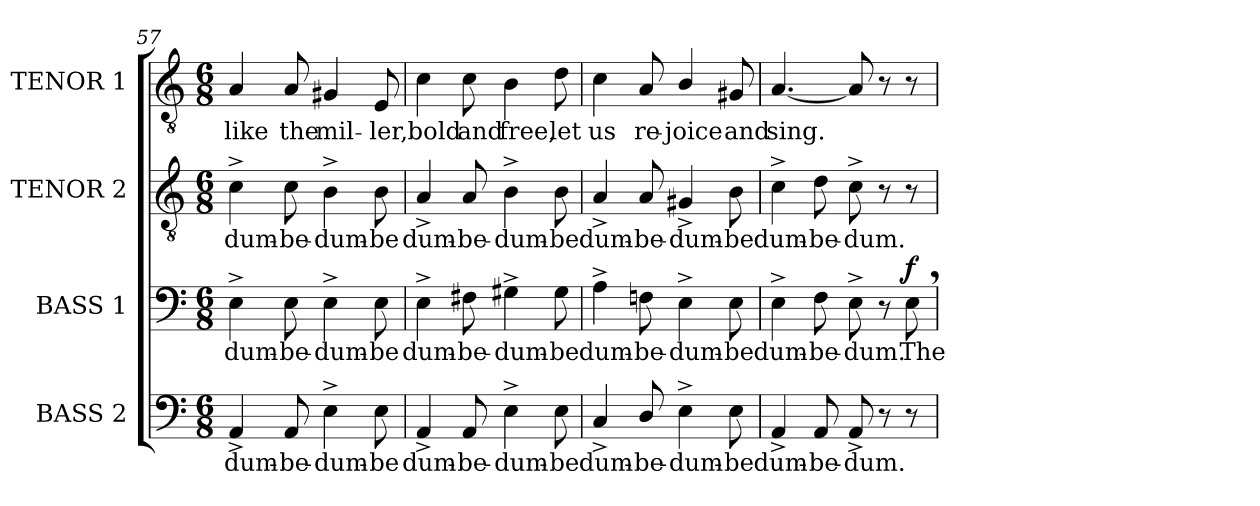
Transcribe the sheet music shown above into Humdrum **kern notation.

**kern	**text	**kern	**text	**dynam	**kern	**text	**kern	**text
*part4	*part4	*part3	*part3	*part3	*part2	*part2	*part1	*part1
*staff4	*staff4	*staff3	*staff3	*staff3	*staff2	*staff2	*staff1	*staff1
*I"BASS 2	*	*I"BASS 1	*	*	*I"TENOR 2	*	*I"TENOR 1	*
*I'B. 2	*	*I'B. 1	*	*	*I'T. 2	*	*I'T. 1	*
*clefF4	*	*clefF4	*	*	*clefGv2	*	*clefGv2	*
*	*	*	*	*	*ITrd7c12	*	*ITrd7c12	*
*k[]	*	*k[]	*	*	*k[]	*	*k[]	*
*a:	*	*a:	*	*	*a:	*	*a:	*
*M6/8	*	*M6/8	*	*	*M6/8	*	*M6/8	*
=57	=57	=57	=57	=57	=57	=57	=57	=57
!	!LO:LY:b:color=#000000	!	!	!	!	!	!	!
!	!	!	!LO:LY:b:color=#000000	!	!	!	!	!
!	!	!	!	!	!	!LO:LY:b:color=#000000	!	!
!	!	!	!	!	!	!	!	!LO:LY:b:color=#000000
4AA^i/	dum-	4E^i\	dum-	.	4C^i\	dum-	4AAi/	like
!	!LO:LY:b:color=#000000	!	!	!	!	!	!	!
!	!	!	!LO:LY:b:color=#000000	!	!	!	!	!
!	!	!	!	!	!	!LO:LY:b:color=#000000	!	!
!	!	!	!	!	!	!	!	!LO:LY:b:color=#000000
8AAi/	-be-	8Ei\	-be-	.	8Ci\	-be-	8AAi/	the
!	!LO:LY:b:color=#000000	!	!	!	!	!	!	!
!	!	!	!LO:LY:b:color=#000000	!	!	!	!	!
!	!	!	!	!	!	!LO:LY:b:color=#000000	!	!
!	!	!	!	!	!	!	!	!LO:LY:b:color=#000000
4E^i\	-dum-	4E^i\	-dum-	.	4BB^i\	-dum-	4GG#Xi/	mil-
!	!LO:LY:b:color=#000000	!	!	!	!	!	!	!
!	!	!	!LO:LY:b:color=#000000	!	!	!	!	!
!	!	!	!	!	!	!LO:LY:b:color=#000000	!	!
!	!	!	!	!	!	!	!	!LO:LY:b:color=#000000
8Ei\	-be	8Ei\	-be	.	8BBi\	-be	8EEi/	-ler,
=58	=58	=58	=58	=58	=58	=58	=58	=58
!	!LO:LY:b:color=#000000	!	!	!	!	!	!	!
!	!	!	!LO:LY:b:color=#000000	!	!	!	!	!
!	!	!	!	!	!	!LO:LY:b:color=#000000	!	!
!	!	!	!	!	!	!	!	!LO:LY:b:color=#000000
4AA^i/	dum-	4E^i\	dum-	.	4AA^i/	dum-	4Ci\	bold
!	!LO:LY:b:color=#000000	!	!	!	!	!	!	!
!	!	!	!LO:LY:b:color=#000000	!	!	!	!	!
!	!	!	!	!	!	!LO:LY:b:color=#000000	!	!
!	!	!	!	!	!	!	!	!LO:LY:b:color=#000000
8AAi/	-be-	8F#Xi\	-be-	.	8AAi/	-be-	8Ci\	and
!	!LO:LY:b:color=#000000	!	!	!	!	!	!	!
!	!	!	!LO:LY:b:color=#000000	!	!	!	!	!
!	!	!	!	!	!	!LO:LY:b:color=#000000	!	!
!	!	!	!	!	!	!	!	!LO:LY:b:color=#000000
4E^i\	-dum-	4G#X^i\	-dum-	.	4BB^i\	-dum-	4BBi\	free,
!	!LO:LY:b:color=#000000	!	!	!	!	!	!	!
!	!	!	!LO:LY:b:color=#000000	!	!	!	!	!
!	!	!	!	!	!	!LO:LY:b:color=#000000	!	!
!	!	!	!	!	!	!	!	!LO:LY:b:color=#000000
8Ei\	-be	8G#i\	-be	.	8BBi\	-be	8Di\	let
=59	=59	=59	=59	=59	=59	=59	=59	=59
!	!LO:LY:b:color=#000000	!	!	!	!	!	!	!
!	!	!	!LO:LY:b:color=#000000	!	!	!	!	!
!	!	!	!	!	!	!LO:LY:b:color=#000000	!	!
!	!	!	!	!	!	!	!	!LO:LY:b:color=#000000
4C^i/	dum-	4A^i\	dum-	.	4AA^i/	dum-	4Ci\	us
!	!LO:LY:b:color=#000000	!	!	!	!	!	!	!
!	!	!	!LO:LY:b:color=#000000	!	!	!	!	!
!	!	!	!	!	!	!LO:LY:b:color=#000000	!	!
!	!	!	!	!	!	!	!	!LO:LY:b:color=#000000
8Di/	-be-	8Fni\	-be-	.	8AAi/	-be-	8AAi/	re-
!	!LO:LY:b:color=#000000	!	!	!	!	!	!	!
!	!	!	!LO:LY:b:color=#000000	!	!	!	!	!
!	!	!	!	!	!	!LO:LY:b:color=#000000	!	!
!	!	!	!	!	!	!	!	!LO:LY:b:color=#000000
4E^i\	-dum-	4E^i\	-dum-	.	4GG#X^i/	-dum-	4BBi/	-joice
!	!LO:LY:b:color=#000000	!	!	!	!	!	!	!
!	!	!	!LO:LY:b:color=#000000	!	!	!	!	!
!	!	!	!	!	!	!LO:LY:b:color=#000000	!	!
!	!	!	!	!	!	!	!	!LO:LY:b:color=#000000
8Ei\	-be	8Ei\	-be	.	8BBi\	-be	8GG#Xi/	and
!!LO:LB:g=z
=60	=60	=60	=60	=60	=60	=60	=60	=60
!	!LO:LY:b:color=#000000	!	!	!	!	!	!	!
!	!	!	!LO:LY:b:color=#000000	!	!	!	!	!
!	!	!	!	!	!	!LO:LY:b:color=#000000	!	!
!	!	!	!	!	!	!	!	!LO:LY:b:color=#000000
4AA^i/	dum-	4E^i\	dum-	.	4C^i\	dum-	[4.AAi/	sing.
!	!LO:LY:b:color=#000000	!	!	!	!	!	!	!
!	!	!	!LO:LY:b:color=#000000	!	!	!	!	!
!	!	!	!	!	!	!LO:LY:b:color=#000000	!	!
8AAi/	-be-	8Fi\	-be-	.	8Di\	-be-	.	.
!	!LO:LY:b:color=#000000	!	!	!	!	!	!	!
!	!	!	!LO:LY:b:color=#000000	!	!	!	!	!
!	!	!	!	!	!	!LO:LY:b:color=#000000	!	!
8AA^i/	-dum.	8E^i\	-dum.	.	8C^i\	-dum.	8AAi/]	.
8r	.	8r	.	.	8r	.	8r	.
!	!	!	!LO:LY:b:color=#000000	!	!	!	!	!
8r	.	8E,i\	The	f	8r	.	8r	.
=	=	=	=	=	=	=	=	=
*-	*-	*-	*-	*-	*-	*-	*-	*-
